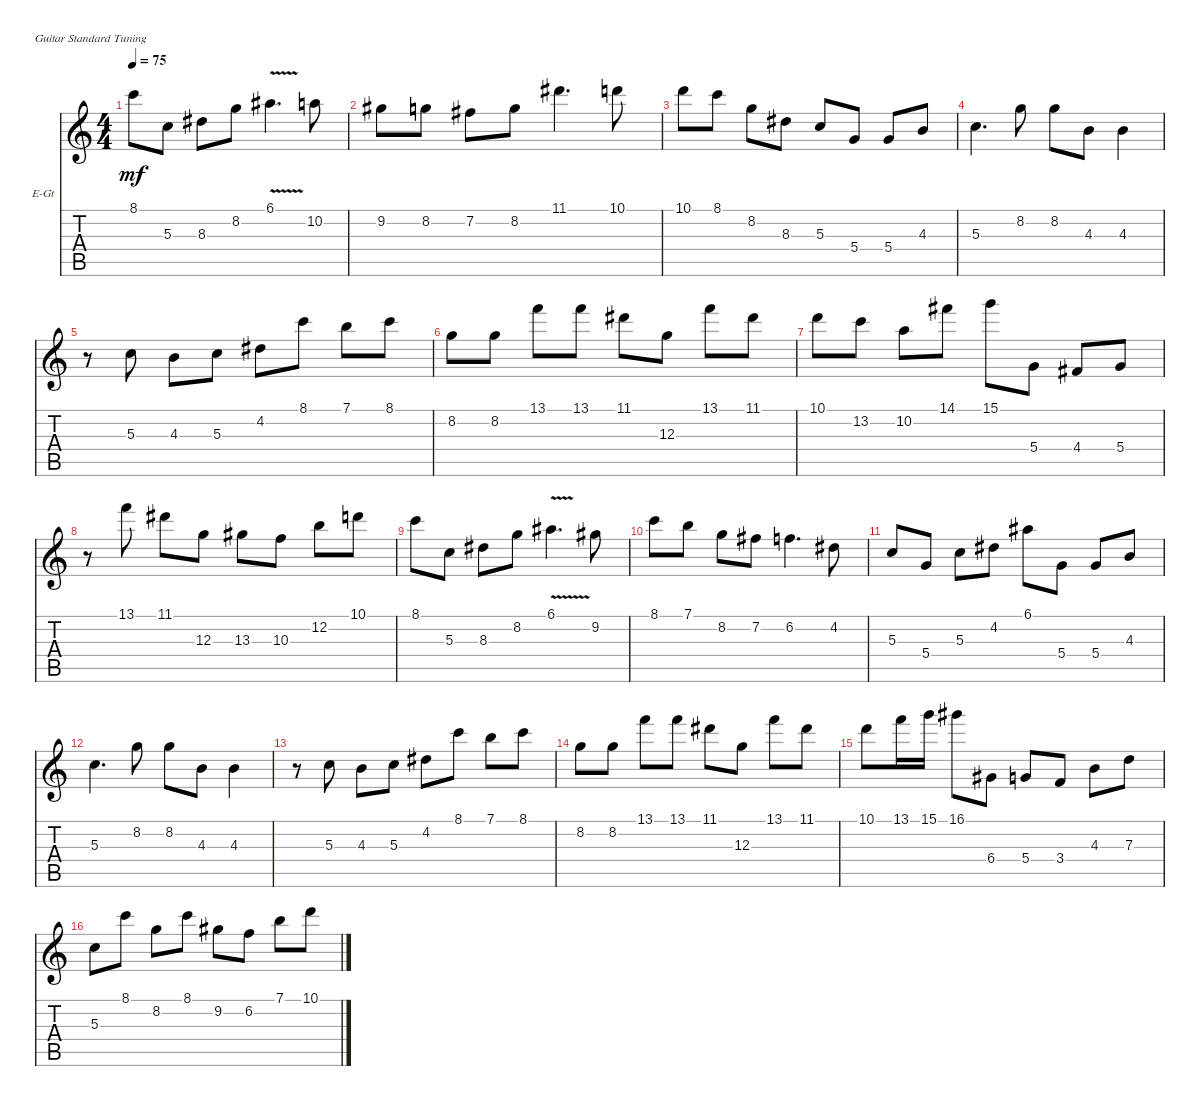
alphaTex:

\defaultSystemsLayout 4
\bracketExtendMode nobrackets
\firstSystemTrackNameOrientation horizontal
\otherSystemsTrackNameOrientation horizontal
\track ("Jazz Guitar" "E-Gt") {instrument acousticguitarnylon}
\staff {score tabs}
\tuning (E4 B3 G3 D3 A2 E2)
\ts (4 4)
\tempo 75
\clef g2
\ks c
8.1.8{dy mf} 5.3.8 8.3.8 8.2.8 6.1{v}.4{d} 10.2.8 |
9.2.8 8.2.8 7.2.8 8.2.8 11.1.4{d} 10.1.8 |
10.1.8 8.1.8 8.2.8 8.3.8 5.3.8 5.4.8 5.4.8 4.3.8 |
5.3.4{d} 8.2.8 8.2.8 4.3.8 4.3.4 |
r.8 5.3.8 4.3.8 5.3.8 4.2.8 8.1.8 7.1.8 8.1.8 |
8.2.8 8.2.8 13.1.8 13.1.8 11.1.8 12.3.8 13.1.8 11.1.8 |
10.1.8 13.2.8 10.2.8 14.1.8 15.1.8 5.4.8 4.4.8 5.4.8 |
r.8 13.1.8 11.1.8 12.3.8 13.3.8 10.3.8 12.2.8 10.1.8 |
8.1.8 5.3.8 8.3.8 8.2.8 6.1{v}.4{d} 9.2.8 |
8.1.8 7.1.8 8.2.8 7.2.8 6.2.4{d} 4.2.8 |
5.3.8 5.4.8 5.3.8 4.2.8 6.1.8 5.4.8 5.4.8 4.3.8 |
5.3.4{d} 8.2.8 8.2.8 4.3.8 4.3.4 |
r.8 5.3.8 4.3.8 5.3.8 4.2.8 8.1.8 7.1.8 8.1.8 |
8.2.8 8.2.8 13.1.8 13.1.8 11.1.8 12.3.8 13.1.8 11.1.8 |
10.1.8 13.1.16 15.1.16 16.1.8 6.4.8 5.4.8 3.4.8 4.3.8 7.3.8 |
5.3.8 8.1.8 8.2.8 8.1.8 9.2.8 6.2.8 7.1.8 10.1.8
